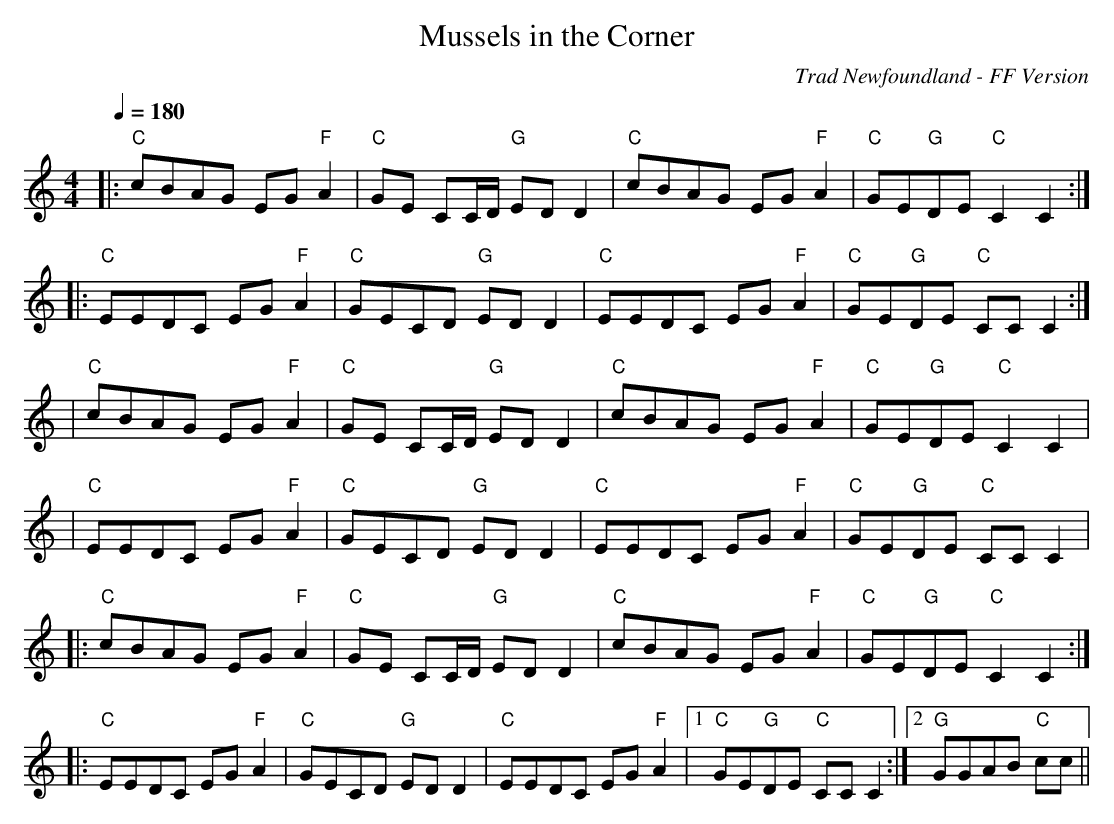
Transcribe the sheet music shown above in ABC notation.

X:1
T:Mussels in the Corner
O: Trad Newfoundland - FF Version
M:4/4
L:1/8
Q:1/4=180
K:C
|: "C"cBAG EG "F"A2|"C"GE CC/D/ "G"EDD2 |"C"cBAG EG "F"A2|"C"GE"G"DE "C"C2C2 :|
|: "C"EEDC EG "F"A2|"C"GECD "G"EDD2 |"C"EEDC EG "F"A2|"C"GE"G"DE "C"CCC2 :|
|  "C"cBAG EG "F"A2|"C"GE CC/D/ "G"EDD2 |"C"cBAG EG "F"A2|"C"GE"G"DE "C"C2C2|
|  "C"EEDC EG "F"A2|"C"GECD "G"EDD2 |"C"EEDC EG "F"A2|"C"GE"G"DE "C"CCC2|
|: "C"cBAG EG "F"A2|"C"GE CC/D/ "G"EDD2 |"C"cBAG EG "F"A2|"C"GE"G"DE "C"C2C2 :|
|: "C"EEDC EG "F"A2|"C"GECD "G"EDD2 |"C"EEDC EG "F"A2 |1 "C"GE"G"DE "C"CCC2 :|2 "G"GGAB "C"cc ||
